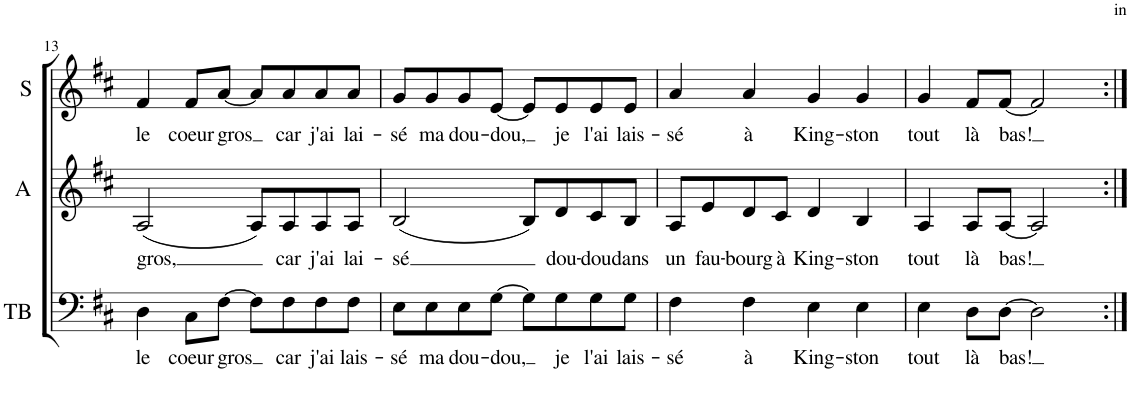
**kern	**text	**kern	**text	**kern	**text
*part3	*part3	*part2	*part2	*part1	*part1
*staff3	*staff3	*staff2	*staff2	*staff1	*staff1
*I"TB	*	*I"A	*	*I"S	*
*I'TB	*	*I'A	*	*I'S	*
!!LO:PB:g=z
*clefF4	*	*clefG2	*	*clefG2	*
*k[f#c#]	*	*k[f#c#]	*	*k[f#c#]	*
*M4/4	*	*M4/4	*	*M4/4	*
=13	=13	=13	=13	=13	=13
!	!LO:LY:b	!	!LO:LY:b	!	!LO:LY:b
4D\	le	(2A/	gros,	4f#/	le
!	!LO:LY:b	!	!	!	!LO:LY:b
8C#\L	coeur	.	.	8f#/L	coeur
!	!LO:LY:b	!	!	!	!LO:LY:b
[8F#\J	gros	.	.	[8a/J	gros
8F#\L]	.	8A/L)	.	8a/L]	.
!	!LO:LY:b	!	!LO:LY:b	!	!LO:LY:b
8F#\	car	8A/	car	8a/	car
!	!LO:LY:b	!	!LO:LY:b	!	!LO:LY:b
8F#\	j'ai	8A/	j'ai	8a/	j'ai
!	!LO:LY:b	!	!LO:LY:b	!	!LO:LY:b
8F#\J	lais-	8A/J	lai-	8a/J	lai-
=14	=14	=14	=14	=14	=14
!	!LO:LY:b	!	!LO:LY:b	!	!LO:LY:b
8E\L	-sé	(2B/	-sé	8g/L	-sé
!	!LO:LY:b	!	!	!	!LO:LY:b
8E\	ma	.	.	8g/	ma
!	!LO:LY:b	!	!	!	!LO:LY:b
8E\	dou-	.	.	8g/	dou-
!	!LO:LY:b	!	!	!	!LO:LY:b
[8G\J	-dou,	.	.	[8e/J	-dou,
8G\L]	.	8B/L)	.	8e/L]	.
!	!LO:LY:b	!	!LO:LY:b	!	!LO:LY:b
8G\	je	8d/	dou-	8e/	je
!	!LO:LY:b	!	!LO:LY:b	!	!LO:LY:b
8G\	l'ai	8c#/	-dou	8e/	l'ai
!	!LO:LY:b	!	!LO:LY:b	!	!LO:LY:b
8G\J	lais-	8B/J	dans	8e/J	lais-
=15	=15	=15	=15	=15	=15
!	!LO:LY:b	!	!LO:LY:b	!	!LO:LY:b
4F#\	-sé	8A/L	un	4a/	-sé
!	!	!	!LO:LY:b	!	!
.	.	8e/	fau-	.	.
!	!LO:LY:b	!	!LO:LY:b	!	!LO:LY:b
4F#\	à	8d/	-bourg	4a/	à
!	!	!	!LO:LY:b	!	!
.	.	8c#/J	à	.	.
!	!LO:LY:b	!	!LO:LY:b	!	!LO:LY:b
4E\	King-	4d/	King-	4g/	King-
!	!LO:LY:b	!	!LO:LY:b	!	!LO:LY:b
4E\	-ston	4B/	-ston	4g/	-ston
=16	=16	=16	=16	=16	=16
!	!LO:LY:b	!	!LO:LY:b	!	!LO:LY:b
4E\	tout	4A/	tout	4g/	tout
!	!LO:LY:b	!	!LO:LY:b	!	!LO:LY:b
8D\L	là	8A/L	là	8f#/L	là
!	!LO:LY:b	!	!LO:LY:b	!	!LO:LY:b
[8D\J	bas!	[8A/J	bas!	[8f#/J	bas!
2D\]	.	2A/]	.	2f#/]	.
=:|!	=:|!	=:|!	=:|!	=:|!	=:|!
*-	*-	*-	*-	*-	*-
